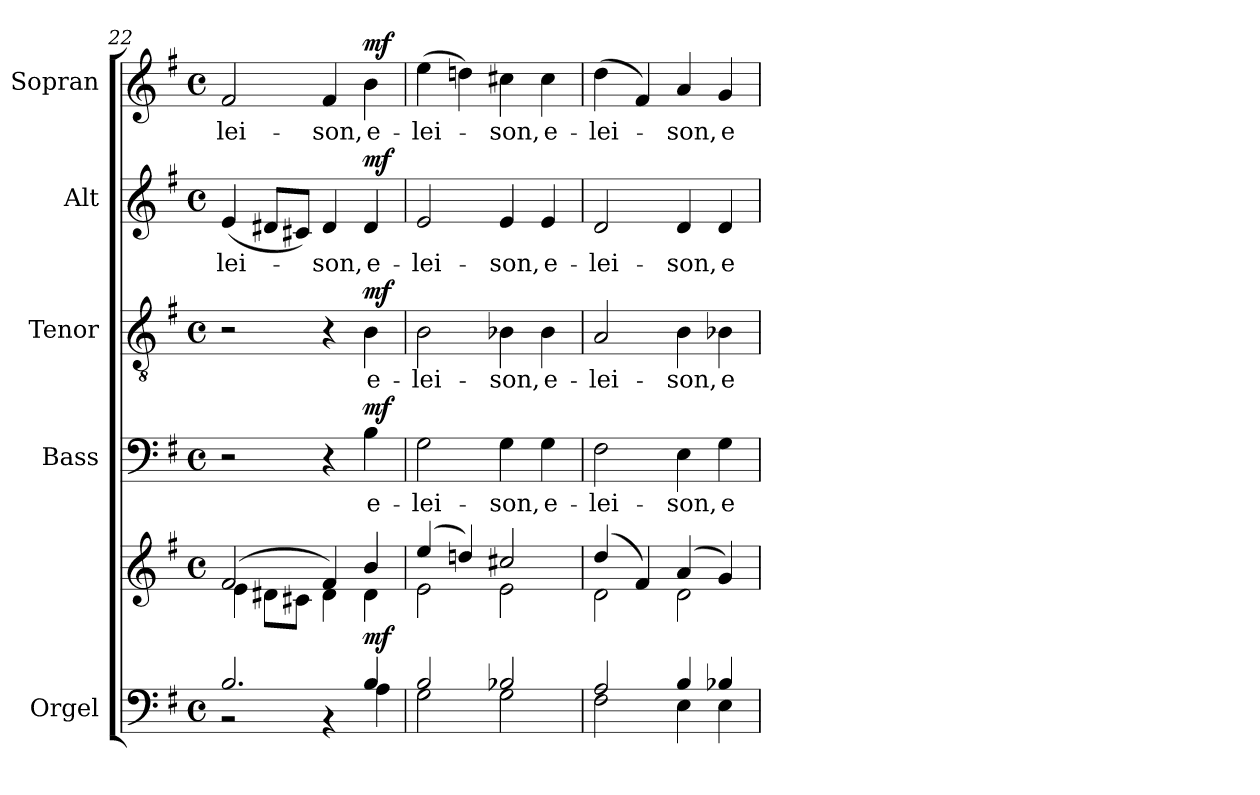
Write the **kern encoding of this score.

**kern	**kern	**dynam	**kern	**text	**dynam	**kern	**text	**dynam	**kern	**text	**dynam	**kern	**text	**dynam
*part5	*part5	*part5	*part4	*part4	*part4	*part3	*part3	*part3	*part2	*part2	*part2	*part1	*part1	*part1
*staff6	*staff5	*staff5/6	*staff4	*staff4	*staff4	*staff3	*staff3	*staff3	*staff2	*staff2	*staff2	*staff1	*staff1	*staff1
*I"Orgel	*	*	*I"Bass	*	*	*I"Tenor	*	*	*I"Alt	*	*	*I"Sopran	*	*
*I'Org.	*	*	*I'B.	*	*	*I'T.	*	*	*I'A.	*	*	*I'S.	*	*
*clefF4	*clefG2	*	*clefF4	*	*	*clefGv2	*	*	*clefG2	*	*	*clefG2	*	*
*k[f#]	*k[f#]	*	*k[f#]	*	*	*k[f#]	*	*	*k[f#]	*	*	*k[f#]	*	*
*G:	*G:	*	*G:	*	*	*G:	*	*	*G:	*	*	*G:	*	*
*M4/4	*M4/4	*	*M4/4	*	*	*M4/4	*	*	*M4/4	*	*	*M4/4	*	*
*met(c)	*met(c)	*	*met(c)	*	*	*met(c)	*	*	*met(c)	*	*	*met(c)	*	*
=22	=22	=22	=22	=22	=22	=22	=22	=22	=22	=22	=22	=22	=22	=22
*^	*^	*	*	*	*	*	*	*	*	*	*	*	*	*
!	!	!	!	!	!	!	!	!	!	!	!	!LO:LY:b	!	!	!LO:LY:b	!
2.B/	2r	(2f#/	4e\	.	2r	.	.	2r	.	.	(<4e/	-lei-	.	2f#/	-lei-	.
.	.	.	8d#X\L	.	.	.	.	.	.	.	8d#X/L	.	.	.	.	.
.	.	.	8c#X\J	.	.	.	.	.	.	.	8c#X/J)	.	.	.	.	.
!	!	!	!	!	!	!	!	!	!	!	!	!LO:LY:b	!	!	!LO:LY:b	!
.	4r	4f#/)	4d#\	.	4r	.	.	4r	.	.	4d#/	-son,	.	4f#/	-son,	.
!	!	!	!	!LO:DY:b	!	!LO:LY:b	!LO:DY:a	!	!LO:LY:b	!LO:DY:a	!	!LO:LY:b	!LO:DY:a	!	!LO:LY:b	!LO:DY:a
4B/	4A\	4b/	4d#\	mf	4B\	e-	mf	4B\	e-	mf	4d#/	e-	mf	4b\	e-	mf
=23	=23	=23	=23	=23	=23	=23	=23	=23	=23	=23	=23	=23	=23	=23	=23	=23
!	!	!	!	!	!	!LO:LY:b	!	!	!LO:LY:b	!	!	!LO:LY:b	!	!	!LO:LY:b	!
2B/	2G\	(4ee/	2e\	.	2G\	-lei-	.	2B\	-lei-	.	2e/	-lei-	.	(>4ee\	-lei-	.
.	.	4ddn/)	.	.	.	.	.	.	.	.	.	.	.	4ddn\)	.	.
!	!	!	!	!	!	!LO:LY:b	!	!	!LO:LY:b	!	!	!LO:LY:b	!	!	!LO:LY:b	!
2B-X/	2G\	2cc#X/	2e\	.	4G\	-son,	.	4B-X\	-son,	.	4e/	-son,	.	4cc#X\	-son,	.
!	!	!	!	!	!	!LO:LY:b	!	!	!LO:LY:b	!	!	!LO:LY:b	!	!	!LO:LY:b	!
.	.	.	.	.	4G\	e-	.	4B-\	e-	.	4e/	e-	.	4cc#\	e-	.
!!LO:PB:g=z
=24	=24	=24	=24	=24	=24	=24	=24	=24	=24	=24	=24	=24	=24	=24	=24	=24
!	!	!	!	!	!	!LO:LY:b	!	!	!LO:LY:b	!	!	!LO:LY:b	!	!	!LO:LY:b	!
2A/	2F#\	(4dd/	2d\	.	2F#\	-lei-	.	2A/	-lei-	.	2d/	-lei-	.	(>4dd\	-lei-	.
.	.	4f#/)	.	.	.	.	.	.	.	.	.	.	.	4f#/)	.	.
!	!	!	!	!	!	!LO:LY:b	!	!	!LO:LY:b	!	!	!LO:LY:b	!	!	!LO:LY:b	!
4B/	4E\	(4a/	2d\	.	4E\	-son,	.	4B\	-son,	.	4d/	-son,	.	4a/	-son,	.
!	!	!	!	!	!	!LO:LY:b	!	!	!LO:LY:b	!	!	!LO:LY:b	!	!	!LO:LY:b	!
4B-X/	4E\	4g/)	.	.	4G\	e-	.	4B-X\	e-	.	4d/	e-	.	4g/	e-	.
*v	*v	*	*	*	*	*	*	*	*	*	*	*	*	*	*	*
*	*v	*v	*	*	*	*	*	*	*	*	*	*	*	*	*
=	=	=	=	=	=	=	=	=	=	=	=	=	=	=
*-	*-	*-	*-	*-	*-	*-	*-	*-	*-	*-	*-	*-	*-	*-
